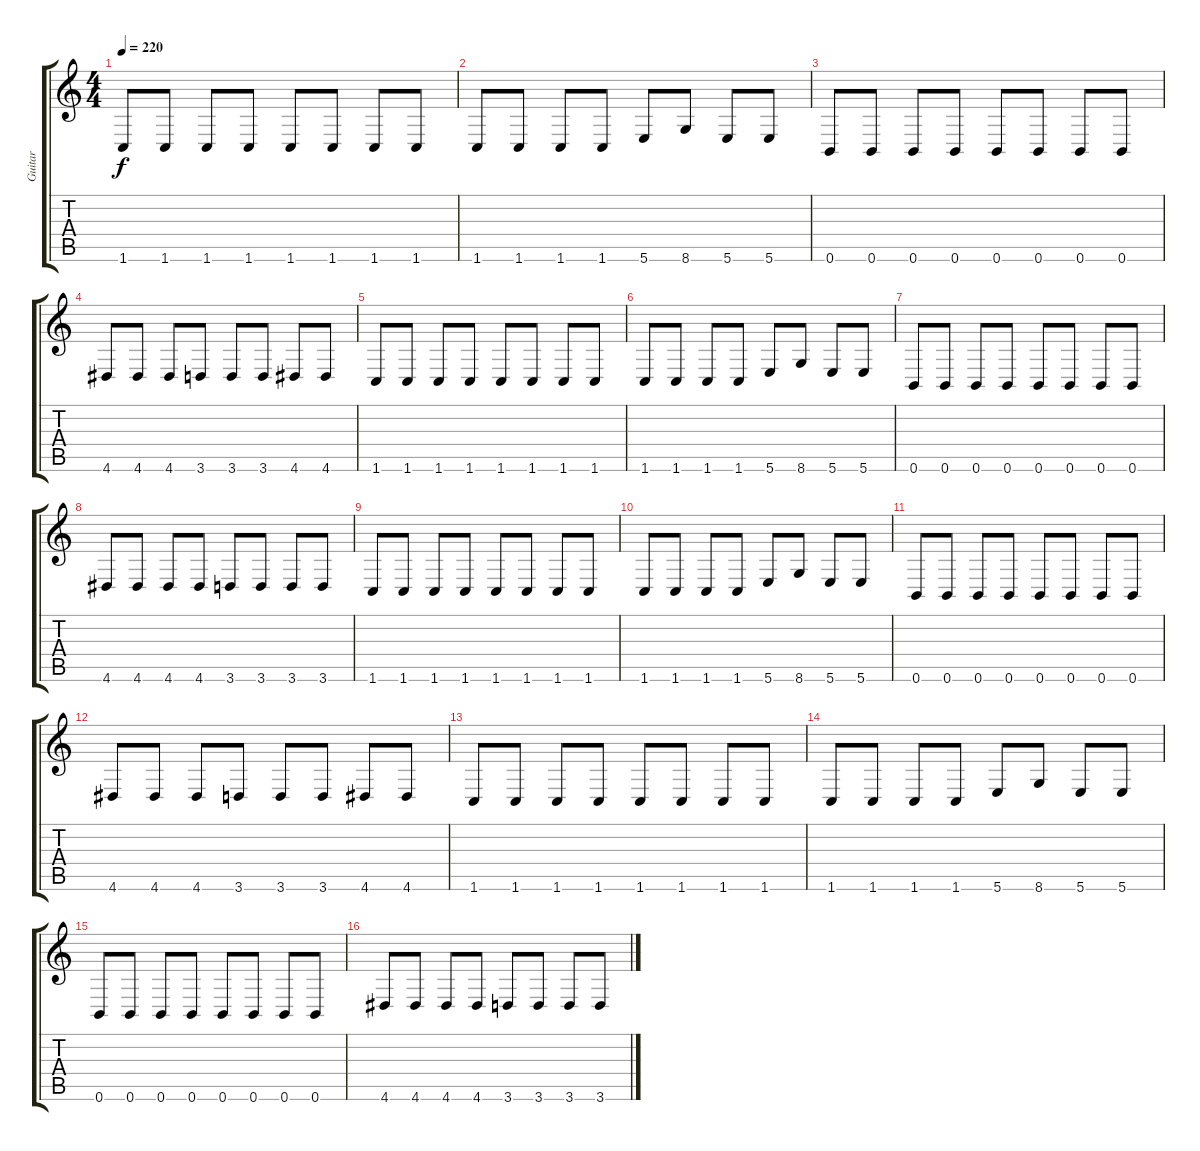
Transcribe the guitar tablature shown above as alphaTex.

\track ("Guitar" "Guitar") {instrument overdrivenguitar}
\staff {score tabs}
\tuning (B3 Gb3 D3 A2 E2 B1) {hide}
\ts (4 4)
\tempo 220
\clef g2
\ks c
1.6.8{dy f} 1.6.8 1.6.8 1.6.8 1.6.8 1.6.8 1.6.8 1.6.8 |
1.6.8 1.6.8 1.6.8 1.6.8 5.6.8 8.6.8 5.6.8 5.6.8 |
0.6.8 0.6.8 0.6.8 0.6.8 0.6.8 0.6.8 0.6.8 0.6.8 |
4.6.8 4.6.8 4.6.8 3.6.8 3.6.8 3.6.8 4.6.8 4.6.8 |
1.6.8 1.6.8 1.6.8 1.6.8 1.6.8 1.6.8 1.6.8 1.6.8 |
1.6.8 1.6.8 1.6.8 1.6.8 5.6.8 8.6.8 5.6.8 5.6.8 |
0.6.8 0.6.8 0.6.8 0.6.8 0.6.8 0.6.8 0.6.8 0.6.8 |
4.6.8 4.6.8 4.6.8 4.6.8 3.6.8 3.6.8 3.6.8 3.6.8 |
1.6.8 1.6.8 1.6.8 1.6.8 1.6.8 1.6.8 1.6.8 1.6.8 |
1.6.8 1.6.8 1.6.8 1.6.8 5.6.8 8.6.8 5.6.8 5.6.8 |
0.6.8 0.6.8 0.6.8 0.6.8 0.6.8 0.6.8 0.6.8 0.6.8 |
4.6.8 4.6.8 4.6.8 3.6.8 3.6.8 3.6.8 4.6.8 4.6.8 |
1.6.8 1.6.8 1.6.8 1.6.8 1.6.8 1.6.8 1.6.8 1.6.8 |
1.6.8 1.6.8 1.6.8 1.6.8 5.6.8 8.6.8 5.6.8 5.6.8 |
0.6.8 0.6.8 0.6.8 0.6.8 0.6.8 0.6.8 0.6.8 0.6.8 |
4.6.8 4.6.8 4.6.8 4.6.8 3.6.8 3.6.8 3.6.8 3.6.8
